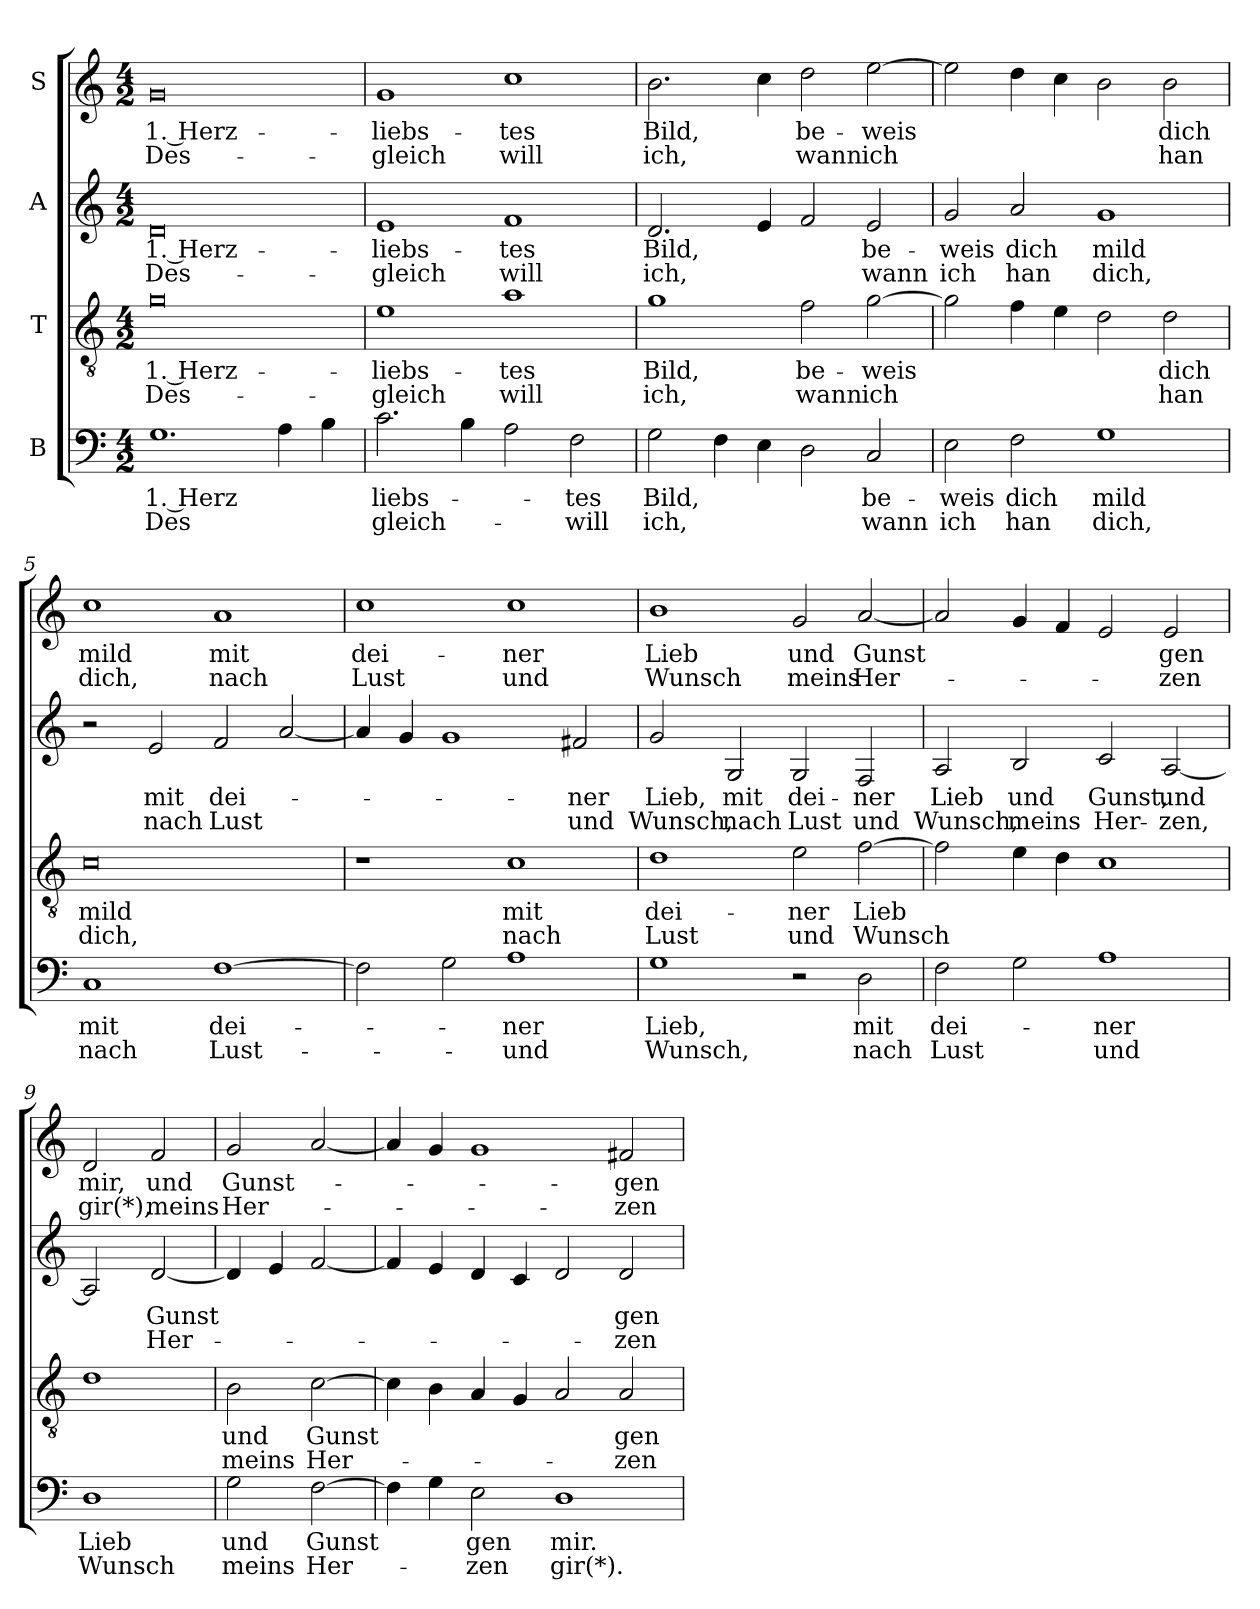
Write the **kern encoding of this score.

**kern	**text	**text	**kern	**text	**text	**kern	**text	**text	**kern	**text	**text
*part4	*part4	*part4	*part3	*part3	*part3	*part2	*part2	*part2	*part1	*part1	*part1
*staff4	*staff4	*staff4	*staff3	*staff3	*staff3	*staff2	*staff2	*staff2	*staff1	*staff1	*staff1
*I"B	*	*	*I"T	*	*	*I"A	*	*	*I"S	*	*
*clefF4	*	*	*clefGv2	*	*	*clefG2	*	*	*clefG2	*	*
*k[]	*	*	*k[]	*	*	*k[]	*	*	*k[]	*	*
*M4/2	*	*	*M4/2	*	*	*M4/2	*	*	*M4/2	*	*
*MM180	*	*	*MM180	*	*	*MM180	*	*	*MM180	*	*
=1	=1	=1	=1	=1	=1	=1	=1	=1	=1	=1	=1
!	!LO:LY:b	!LO:LY:b	!	!LO:LY:b	!LO:LY:b	!	!LO:LY:b	!LO:LY:b	!	!LO:LY:b	!LO:LY:b
1.G	-1. Herz	-Des	0g	1. Herz-	Des-	0d	1. Herz-	Des-	0g	1. Herz-	Des-
4A\	.	.	.	.	.	.	.	.	.	.	.
4B\	.	.	.	.	.	.	.	.	.	.	.
=2	=2	=2	=2	=2	=2	=2	=2	=2	=2	=2	=2
!	!LO:LY:b	!LO:LY:b	!	!LO:LY:b	!LO:LY:b	!	!LO:LY:b	!LO:LY:b	!	!LO:LY:b	!LO:LY:b
2.c\	liebs-	gleich-	1e	-liebs-	-gleich	1e	-liebs-	-gleich	1g	-liebs-	-gleich
4B\	.	.	.	.	.	.	.	.	.	.	.
!	!	!	!	!LO:LY:b	!LO:LY:b	!	!LO:LY:b	!LO:LY:b	!	!LO:LY:b	!LO:LY:b
2A\	.	.	1a	-tes	will	1f	-tes	will	1cc	-tes	will
!	!LO:LY:b	!LO:LY:b	!	!	!	!	!	!	!	!	!
2F\	-tes	-will	.	.	.	.	.	.	.	.	.
=3	=3	=3	=3	=3	=3	=3	=3	=3	=3	=3	=3
!	!LO:LY:b	!LO:LY:b	!	!LO:LY:b	!LO:LY:b	!	!LO:LY:b	!LO:LY:b	!	!LO:LY:b	!LO:LY:b
2G\	Bild,	ich,	1g	Bild,	ich,	2.d/	Bild,	ich,	2.b\	Bild,	ich,
4F\	.	.	.	.	.	.	.	.	.	.	.
4E\	.	.	.	.	.	4e/	.	.	4cc\	.	.
!	!	!	!	!LO:LY:b	!LO:LY:b	!	!	!	!	!LO:LY:b	!LO:LY:b
2D\	.	.	2f\	be-	wann	2f/	.	.	2dd\	be-	wann
!	!LO:LY:b	!LO:LY:b	!	!LO:LY:b	!LO:LY:b	!	!LO:LY:b	!LO:LY:b	!	!LO:LY:b	!LO:LY:b
2C/	be-	wann	[2g	-weis	ich	2e/	be-	wann	[2ee	-weis	ich
=4	=4	=4	=4	=4	=4	=4	=4	=4	=4	=4	=4
!	!LO:LY:b	!LO:LY:b	!	!	!	!	!LO:LY:b	!LO:LY:b	!	!	!
2E\	-weis	ich	2g\]	.	.	2g/	-weis	ich	2ee\]	.	.
!	!LO:LY:b	!LO:LY:b	!	!	!	!	!LO:LY:b	!LO:LY:b	!	!	!
2F\	dich	han	4f\	.	.	2a/	dich	han	4dd\	.	.
.	.	.	4e\	.	.	.	.	.	4cc\	.	.
!	!LO:LY:b	!LO:LY:b	!	!	!	!	!LO:LY:b	!LO:LY:b	!	!	!
1G	mild	dich,	2d\	.	.	1g	mild	dich,	2b\	.	.
!	!	!	!	!LO:LY:b	!LO:LY:b	!	!	!	!	!LO:LY:b	!LO:LY:b
.	.	.	2d\	dich	han	.	.	.	2b\	dich	han
=5	=5	=5	=5	=5	=5	=5	=5	=5	=5	=5	=5
!	!LO:LY:b	!LO:LY:b	!	!LO:LY:b	!LO:LY:b	!	!	!	!	!LO:LY:b	!LO:LY:b
1C	mit	nach	0c	mild	dich,	2r	.	.	1cc	mild	dich,
!	!	!	!	!	!	!	!LO:LY:b	!LO:LY:b	!	!	!
.	.	.	.	.	.	2e/	mit	nach	.	.	.
!	!LO:LY:b	!LO:LY:b	!	!	!	!	!LO:LY:b	!LO:LY:b	!	!LO:LY:b	!LO:LY:b
[1F	dei-	Lust-	.	.	.	2f/	dei-	Lust	1a	mit	nach
.	.	.	.	.	.	[2a/	.	.	.	.	.
!!LO:LB:g=z
=6	=6	=6	=6	=6	=6	=6	=6	=6	=6	=6	=6
!	!	!	!	!	!	!	!	!	!	!LO:LY:b	!LO:LY:b
2F\]	.	.	1r	.	.	4a/]	.	.	1cc	dei-	Lust
.	.	.	.	.	.	4g/	.	.	.	.	.
2G\	.	.	.	.	.	1g	.	.	.	.	.
!	!LO:LY:b	!LO:LY:b	!	!LO:LY:b	!LO:LY:b	!	!	!	!	!LO:LY:b	!LO:LY:b
1A	-ner	-und	1c	mit	nach	.	.	.	1cc	-ner	und
!	!	!	!	!	!	!	!LO:LY:b	!LO:LY:b	!	!	!
.	.	.	.	.	.	2f#X/	-ner	und	.	.	.
=7	=7	=7	=7	=7	=7	=7	=7	=7	=7	=7	=7
!	!LO:LY:b	!LO:LY:b	!	!LO:LY:b	!LO:LY:b	!	!LO:LY:b	!LO:LY:b	!	!LO:LY:b	!LO:LY:b
1G	Lieb,	Wunsch,	1d	dei-	Lust	2g/	Lieb,	Wunsch,	1b	Lieb	Wunsch
!	!	!	!	!	!	!	!LO:LY:b	!LO:LY:b	!	!	!
.	.	.	.	.	.	2G/	mit	nach	.	.	.
!	!	!	!	!LO:LY:b	!LO:LY:b	!	!LO:LY:b	!LO:LY:b	!	!LO:LY:b	!LO:LY:b
2r	.	.	2e\	-ner	und	2G/	dei-	Lust	2g/	und	meins
!	!LO:LY:b	!LO:LY:b	!	!LO:LY:b	!LO:LY:b	!	!LO:LY:b	!LO:LY:b	!	!LO:LY:b	!LO:LY:b
2D\	mit	nach	[2f	Lieb	Wunsch	2F/	-ner	und	[2a	Gunst	Her-
=8	=8	=8	=8	=8	=8	=8	=8	=8	=8	=8	=8
!	!LO:LY:b	!LO:LY:b	!	!	!	!	!LO:LY:b	!LO:LY:b	!	!	!
2F\	dei-	Lust	2f\]	.	.	2A/	Lieb	Wunsch,	2a/]	.	.
!	!	!	!	!	!	!	!LO:LY:b	!LO:LY:b	!	!	!
2G\	.	.	4e\	.	.	2B/	und	meins	4g/	.	.
.	.	.	4d\	.	.	.	.	.	4f/	.	.
!	!LO:LY:b	!LO:LY:b	!	!	!	!	!LO:LY:b	!LO:LY:b	!	!	!
1A	-ner	und	1c	.	.	2c/	Gunst,	Her-	2e/	.	.
!	!	!	!	!	!	!	!LO:LY:b	!LO:LY:b	!	!LO:LY:b	!LO:LY:b
.	.	.	.	.	.	[2A	und	-zen,	2e/	gen	-zen
=9	=9	=9	=9	=9	=9	=9	=9	=9	=9	=9	=9
!	!LO:LY:b	!LO:LY:b	!	!	!	!	!	!	!	!LO:LY:b	!LO:LY:b
1D	Lieb	Wunsch	1d	.	.	2A/]	.	.	2d/	mir,	gir(*),
!	!	!	!	!	!	!	!LO:LY:b	!LO:LY:b	!	!LO:LY:b	!LO:LY:b
.	.	.	.	.	.	[2d/	Gunst	Her-	2f/	und	meins
!!LO:LB:g=z
=9X1	=9X1	=9X1	=9X1	=9X1	=9X1	=9X1	=9X1	=9X1	=9X1	=9X1	=9X1
!	!LO:LY:b	!LO:LY:b	!	!LO:LY:b	!LO:LY:b	!	!	!	!	!LO:LY:b	!LO:LY:b
2G\	und	meins	2B\	und	meins	4d/]	.	.	2g/	Gunst-	Her-
.	.	.	.	.	.	4e/	.	.	.	.	.
!	!LO:LY:b	!LO:LY:b	!	!LO:LY:b	!LO:LY:b	!	!	!	!	!	!
[2F\	-Gunst	Her-	[2c\	Gunst	Her-	[2f/	.	.	[2a/	.	.
=10	=10	=10	=10	=10	=10	=10	=10	=10	=10	=10	=10
4F\]	.	.	4c\]	.	.	4f/]	.	.	4a/]	.	.
4G\	.	.	4B\	.	.	4e/	.	.	4g/	.	.
!	!LO:LY:b	!LO:LY:b	!	!	!	!	!	!	!	!	!
2E\	gen	-zen	4A/	.	.	4d/	.	.	1g	.	.
.	.	.	4G/	.	.	4c/	.	.	.	.	.
!	!LO:LY:b	!LO:LY:b	!	!	!	!	!	!	!	!	!
1D	mir.	gir(*).	2A/	.	.	2d/	.	.	.	.	.
!	!	!	!	!LO:LY:b	!LO:LY:b	!	!LO:LY:b	!LO:LY:b	!	!LO:LY:b	!LO:LY:b
.	.	.	2A/	gen	-zen	2d/	gen	-zen	2f#X/	-gen	-zen
=	=	=	=	=	=	=	=	=	=	=	=
*-	*-	*-	*-	*-	*-	*-	*-	*-	*-	*-	*-
